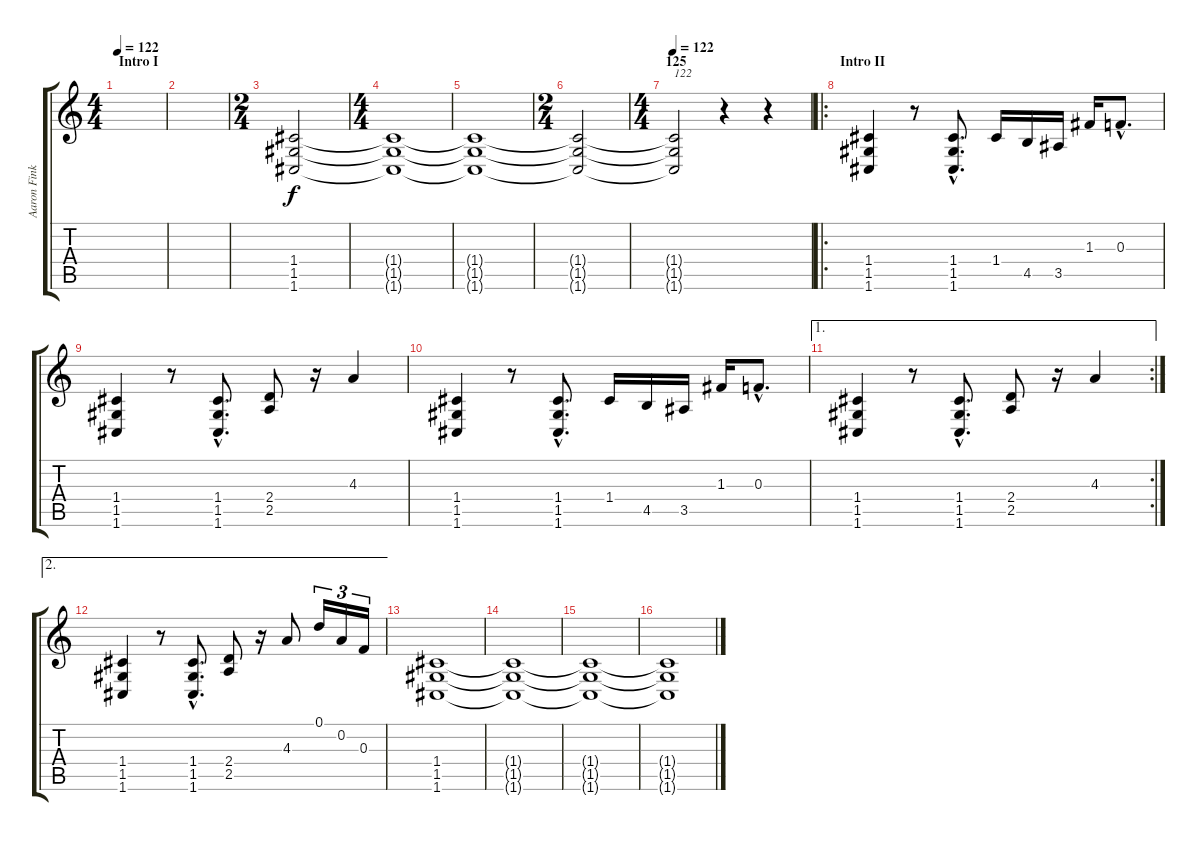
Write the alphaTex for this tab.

\track ("Aaron Fink [Guitar]" "Aaron Fink") {instrument distortionguitar}
\staff {score tabs}
\tuning (D4 A3 F3 C3 G2 C2) {hide}
\ts (4 4)
\section ("" "Intro I")
\tempo 122
\tempo 90
\tempo 122
\clef g2
\ks c
|
|
\ts (2 4)
(1.4 1.5 1.6).2{volume 16} |
\ts (4 4)
(1.4{t} 1.5{t} 1.6{t}).1 |
(1.4{t} 1.5{t} 1.6{t}).1 |
\ts (2 4)
(1.4{t} 1.5{t} 1.6{t}).2 |
\ts (4 4)
\section ("" "125")
\tempo 122
(1.4{t} 1.5{t} 1.6{t}).2{txt "122"} r.4 r.4 |
\ro
\section ("" "Intro II")
(1.4 1.5 1.6).4 r.8 (1.4{hac} 1.5{hac} 1.6{hac}).8{d} 1.4.16 4.5.16 3.5.16 1.3.16 0.3{hac}.8{d} |
(1.4 1.5 1.6).4 r.8 (1.4{hac} 1.5{hac} 1.6{hac}).8{d} (2.4 2.5).8 r.16 4.3.4 |
(1.4 1.5 1.6).4 r.8 (1.4{hac} 1.5{hac} 1.6{hac}).8{d} 1.4.16 4.5.16 3.5.16 1.3.16 0.3{hac}.8{d} |
\ae 1
\rc 2
(1.4 1.5 1.6).4 r.8 (1.4{hac} 1.5{hac} 1.6{hac}).8{d} (2.4 2.5).8 r.16 4.3.4 |
\ae 2
(1.4 1.5 1.6).4 r.8 (1.4{hac} 1.5{hac} 1.6{hac}).8{d} (2.4 2.5).8 r.16 4.3.8 0.1.16{tu (3 2)} 0.2.16{tu (3 2)} 0.3.16{tu (3 2)} |
(1.4 1.5 1.6).1 |
(1.4{t} 1.5{t} 1.6{t}).1 |
(1.4{t} 1.5{t} 1.6{t}).1 |
(1.4{t} 1.5{t} 1.6{t}).1
